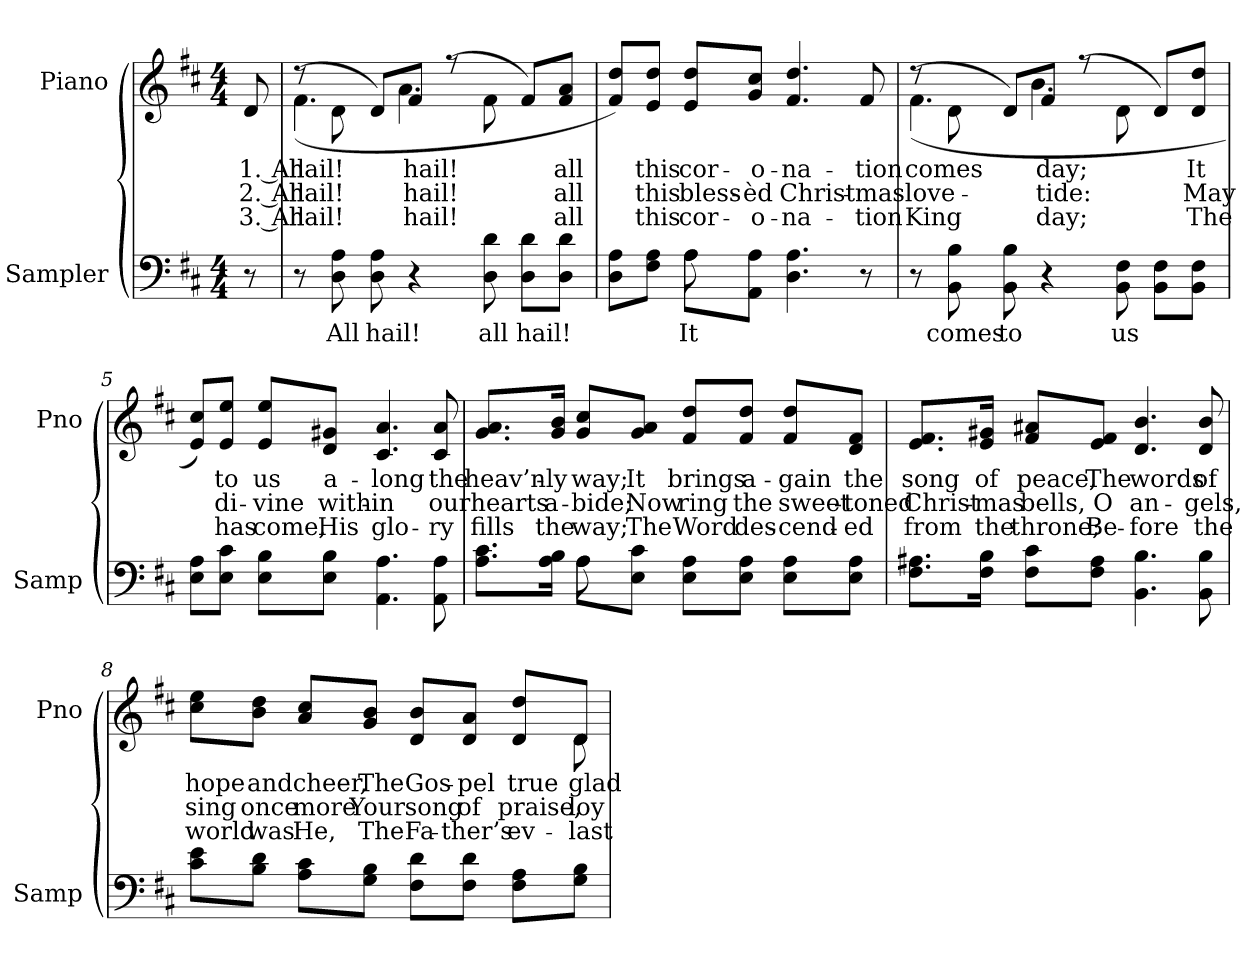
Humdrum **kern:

**kern	**text	**kern	**text	**text	**text
*part2	*part2	*part1	*part1	*part1	*part1
*staff2	*staff2	*staff1	*staff1	*staff1	*staff1
*I"Sampler	*	*I"Piano	*	*	*
*I'Samp	*	*I'Pno	*	*	*
*clefF4	*	*clefG2	*	*	*
*k[f#c#]	*	*k[f#c#]	*	*	*
*D:	*	*D:	*	*	*
*M4/4	*	*M4/4	*	*	*
=1	=1	=1	=1	=1	=1
8r	.	8d	1. All	2. All	3. All
=2	=2	=2	=2	=2	=2
*	*	*^	*	*	*
8r	.	(8r	(4.f#	hail!	hail!	hail!
8D 8A	All	8d\	.	.	.	.
8D 8A	hail!	8d/L)	.	.	.	.
4r	.	8f#/J	4.a	hail!	hail!	hail!
.	.	(8r	.	.	.	.
8D 8d	all	8f#\	.	.	.	.
8D\ 8d\L	hail!	8f#/L)	4ryy	.	.	.
8D\ 8d\J	.	8f#/ 8a/J	.	all	all	all
*	*	*v	*v	*	*	*
=3	=3	=3	=3	=3	=3
*^	*	*	*	*	*
8D\ 8A\L	4ryy	.	8f#/ 8dd/L)	.	.	.
8F#\ 8A\J	.	.	8e/ 8dd/J	this	this	this
8A\L	8A	It	8e/ 8dd/L	cor-	bless-	cor-
8AA\ 8A\J	2ryy	.	8g/ 8cc#/J	-o-	-èd	-o-
4.D 4.A	.	.	4.f# 4.dd	-na-	Christ-	-na-
8r	8ryy	.	8f#	-tion	-mas-	-tion
*v	*v	*	*	*	*	*
=4	=4	=4	=4	=4	=4
*	*	*^	*	*	*
8r	.	(8r	(4.f#	comes	love	King
8BB 8B	comes	8d\	.	.	.	.
8BB 8B	to	8d/L)	.	.	.	.
4r	.	8f#/J	4.b	day;	-tide:	day;
.	.	(8r	.	.	.	.
8BB 8F#	us	8d\	.	.	.	.
8BB\ 8F#\L	.	8d/L)	4ryy	.	.	.
8BB\ 8F#\J	.	8d/ 8dd/J	.	It	May	The
*	*	*v	*v	*	*	*
=5	=5	=5	=5	=5	=5
8E\ 8A\L	.	8e/ 8cc#/L)	.	.	.
8E\ 8c#\J	.	8e/ 8ee/J	to	di-	has
8E\ 8B\L	.	8e/ 8ee/L	us	-vine	come,
8E\ 8B\J	.	8d/ 8g#X/J	a-	with-	His
4.AA 4.A	.	4.c# 4.a	-long	-in	glo-
8AA 8A	.	8c# 8a	the	our	-ry
=6	=6	=6	=6	=6	=6
*^	*	*	*	*	*
8.A\ 8.c#\L	4ryy	.	8.g/ 8.a/L	heav’n-	hearts	fills
16A\ 16B\Jk	.	.	16g/ 16b/Jk	-ly	a-	the
8A\L	8A	.	8g/ 8cc#/L	way;	-bide;	way;
8E\ 8c#\J	2ryy	.	8g/ 8a/J	It	Now	The
8E\ 8A\L	.	.	8f#/ 8dd/L	brings	ring	Word
8E\ 8A\J	.	.	8f#/ 8dd/J	a-	the	des-
8E\ 8A\L	.	.	8f#/ 8dd/L	-gain	sweet-	-cend-
8E\ 8A\J	8ryy	.	8d/ 8f#/J	the	-toned	-ed
*v	*v	*	*	*	*	*
=7	=7	=7	=7	=7	=7
8.F#\ 8.A#X\L	.	8.e/ 8.f#/L	song	Christ-	from
16F#\ 16B\Jk	.	16e/ 16g#X/Jk	of	-mas	the
8F#\ 8c#\L	.	8f#/ 8a#X/L	peace,	bells,	throne;
8F#\ 8A#\J	.	8e/ 8f#/J	The	O	Be-
4.BB 4.B	.	4.d 4.b	words	an-	-fore
8BB 8B	.	8d 8b	of	-gels,	the
=8	=8	=8	=8	=8	=8
*	*	*^	*	*	*
8c#\ 8e\L	.	8cc#\ 8ee\L	2..ryy	hope	sing	world
8B\ 8d\J	.	8b\ 8dd\J	.	and	once	was
8A\ 8c#\L	.	8a/ 8cc#/L	.	cheer,	more	He,
8G\ 8B\J	.	8g/ 8b/J	.	The	Your	The
8F#\ 8d\L	.	8d/ 8b/L	.	Gos-	song	Fa-
8F#\ 8d\J	.	8d/ 8a/J	.	-pel	of	-ther’s
8F#\ 8A\L	.	8d/ 8dd/L	.	true	praise,	ev-
8G\ 8B\J	.	8d/J	8d	glad	loy-	-last-
*	*	*v	*v	*	*	*
=	=	=	=	=	=
*-	*-	*-	*-	*-	*-
